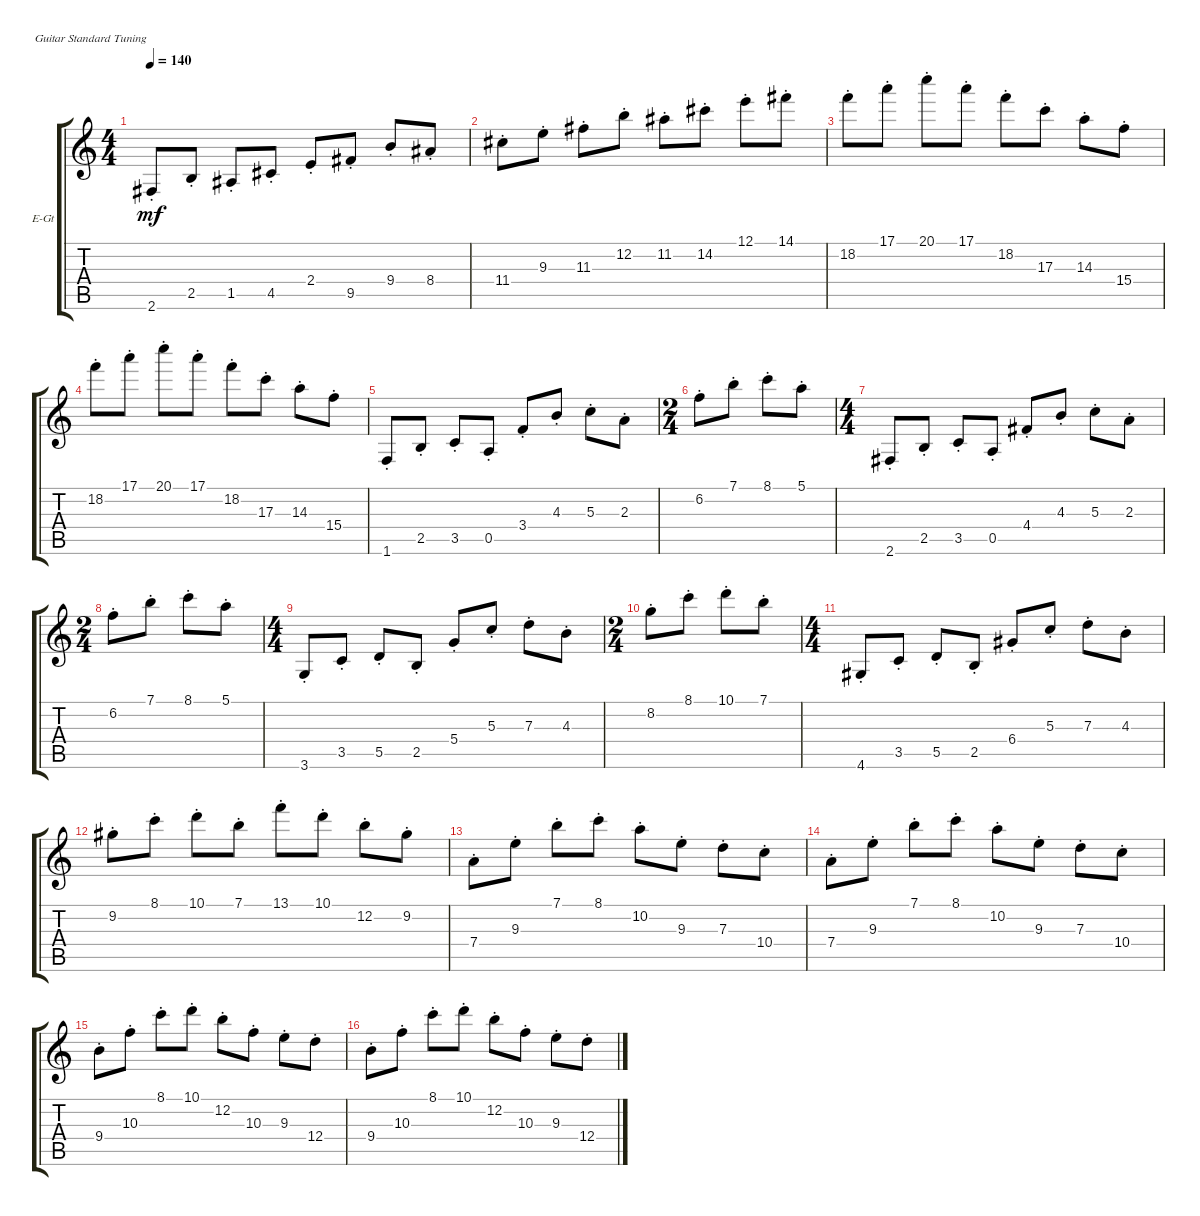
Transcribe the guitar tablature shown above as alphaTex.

\bracketExtendMode groupsimilarinstruments
\firstSystemTrackNameOrientation horizontal
\otherSystemsTrackNameOrientation horizontal
\track ("Track 1" "E-Gt") {instrument overdrivenguitar}
\staff {score tabs}
\tuning (E4 B3 G3 D3 A2 E2)
\ts (4 4)
\tempo 140
\clef g2
\ks c
2.6{st}.8{dy mf} 2.5{st}.8 1.5{st}.8 4.5{st}.8 2.4{st}.8 9.5{st}.8 9.4{st}.8 8.4{st}.8 |
11.4{st}.8 9.3{st}.8 11.3{st}.8 12.2{st}.8 11.2{st}.8 14.2{st}.8 12.1{st}.8 14.1{st}.8 |
18.2{st}.8 17.1{st}.8 20.1{st}.8 17.1{st}.8 18.2{st}.8 17.3{st}.8 14.3{st}.8 15.4{st}.8 |
18.2{st}.8 17.1{st}.8 20.1{st}.8 17.1{st}.8 18.2{st}.8 17.3{st}.8 14.3{st}.8 15.4{st}.8 |
1.6{st}.8 2.5{st}.8 3.5{st}.8 0.5{st}.8 3.4{st}.8 4.3{st}.8 5.3{st}.8 2.3{st}.8 |
\ts (2 4)
\beaming (8 2 2)
6.2{st}.8 7.1{st}.8 8.1{st}.8 5.1{st}.8 |
\ts (4 4)
\beaming (8 2 2 2 2)
2.6{st}.8 2.5{st}.8 3.5{st}.8 0.5{st}.8 4.4{st}.8 4.3{st}.8 5.3{st}.8 2.3{st}.8 |
\ts (2 4)
\beaming (8 2 2)
6.2{st}.8 7.1{st}.8 8.1{st}.8 5.1{st}.8 |
\ts (4 4)
\beaming (8 2 2 2 2)
3.6{st}.8 3.5{st}.8 5.5{st}.8 2.5{st}.8 5.4{st}.8 5.3{st}.8 7.3{st}.8 4.3{st}.8 |
\ts (2 4)
\beaming (8 2 2)
8.2{st}.8 8.1{st}.8 10.1{st}.8 7.1{st}.8 |
\ts (4 4)
\beaming (8 2 2 2 2)
4.6{st}.8 3.5{st}.8 5.5{st}.8 2.5{st}.8 6.4{st}.8 5.3{st}.8 7.3{st}.8 4.3{st}.8 |
9.2{st}.8 8.1{st}.8 10.1{st}.8 7.1{st}.8 13.1{st}.8 10.1{st}.8 12.2{st}.8 9.2{st}.8 |
7.4{st}.8 9.3{st}.8 7.1{st}.8 8.1{st}.8 10.2{st}.8 9.3{st}.8 7.3{st}.8 10.4{st}.8 |
7.4{st}.8 9.3{st}.8 7.1{st}.8 8.1{st}.8 10.2{st}.8 9.3{st}.8 7.3{st}.8 10.4{st}.8 |
9.4{st}.8 10.3{st}.8 8.1{st}.8 10.1{st}.8 12.2{st}.8 10.3{st}.8 9.3{st}.8 12.4{st}.8 |
9.4{st}.8 10.3{st}.8 8.1{st}.8 10.1{st}.8 12.2{st}.8 10.3{st}.8 9.3{st}.8 12.4{st}.8
